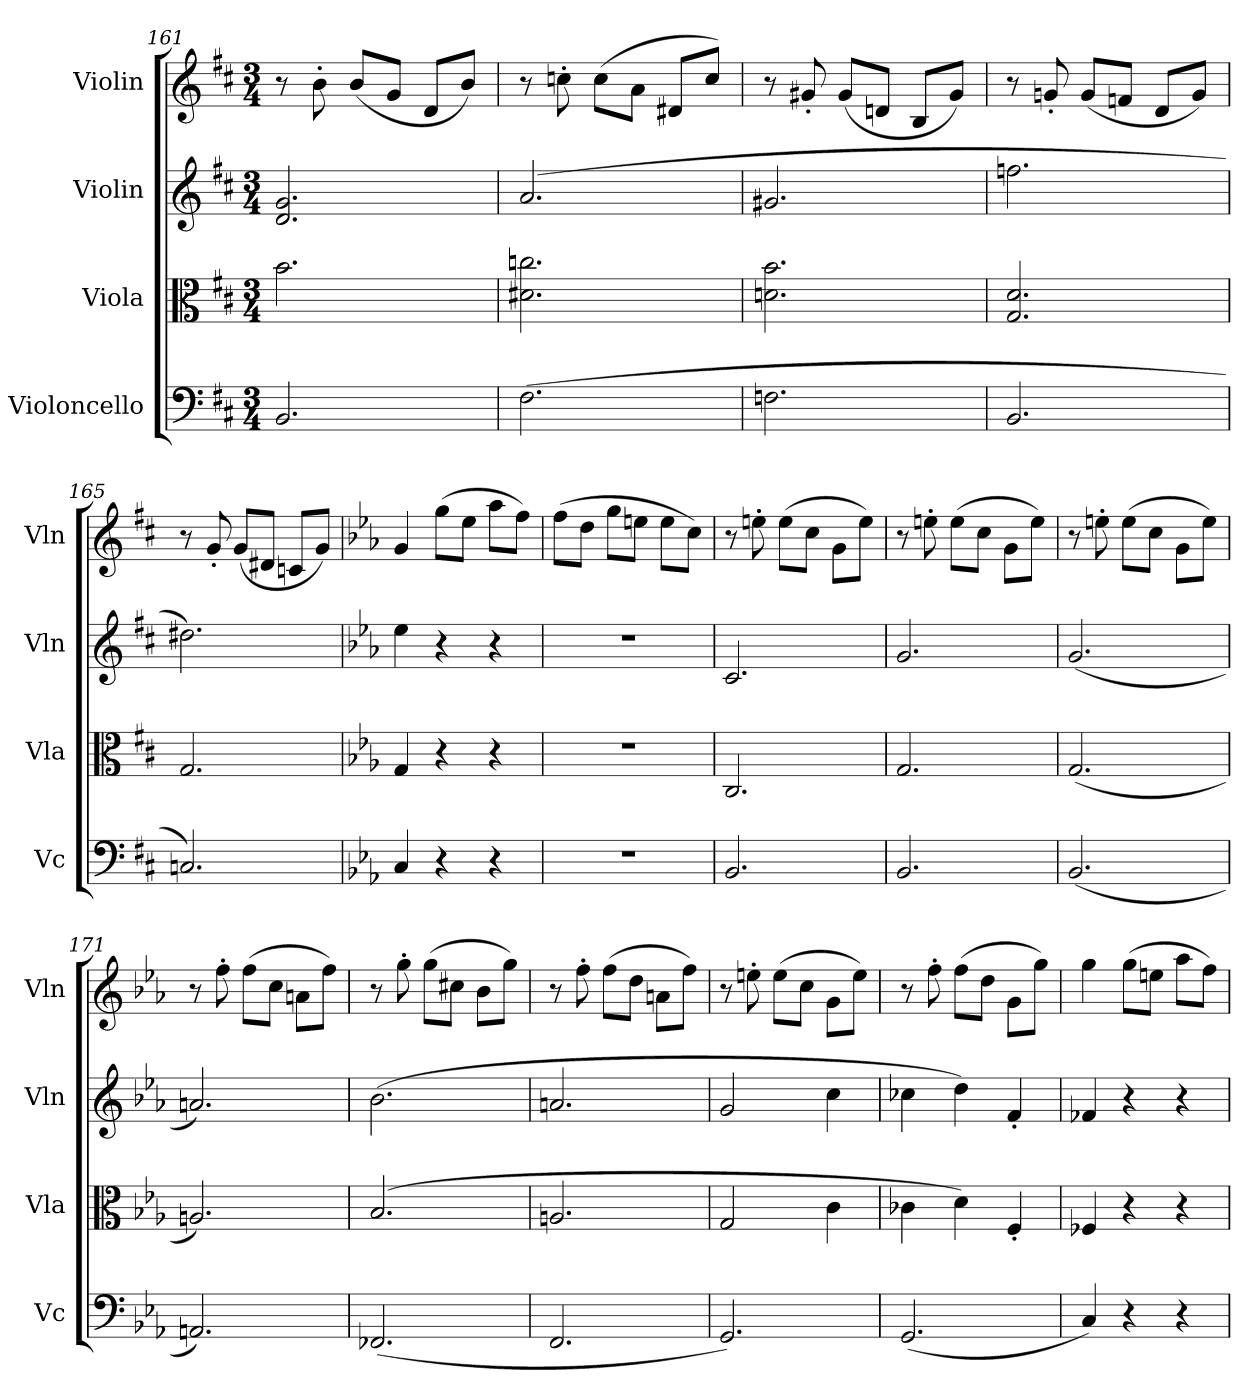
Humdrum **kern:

**kern	**kern	**kern	**kern
*part4	*part3	*part2	*part1
*staff4	*staff3	*staff2	*staff1
*I"Violoncello	*I"Viola	*I"Violin	*I"Violin
*I'Vc	*I'Vla	*I'Vln	*I'Vln
*clefF4	*clefC3	*clefG2	*clefG2
*k[f#c#]	*k[f#c#]	*k[f#c#]	*k[f#c#]
*M3/4	*M3/4	*M3/4	*M3/4
=161	=161	=161	=161
2.BB/	2.b\	2.d/ 2.g/	8r
.	.	.	8b'\
.	.	.	(8b/L
.	.	.	8g/J
.	.	.	8d/L
.	.	.	8b/J)
=162	=162	=162	=162
(2.F#\	2.d#X\ 2.ccn\	(2.a/	8r
.	.	.	8ccn'\
.	.	.	(8cc\L
.	.	.	8a\J
.	.	.	8d#X/L
.	.	.	8cc/J)
=163	=163	=163	=163
2.Fn\	2.dn\ 2.b\	2.g#X/	8r
.	.	.	8g#X'/
.	.	.	(8g#/L
.	.	.	8dn/J
.	.	.	8B/L
.	.	.	8g#/J)
=164	=164	=164	=164
2.BB/	2.G/ 2.d/	2.ffn\	8r
.	.	.	8gn'/
.	.	.	(8g/L
.	.	.	8fn/J
.	.	.	8d/L
.	.	.	8g/J)
=165	=165	=165	=165
2.Cn/)	2.G/	2.dd#X\)	8r
.	.	.	8g'/
.	.	.	(8g/L
.	.	.	8d#X/J
.	.	.	8cn/L
.	.	.	8g/J)
=166	=166	=166	=166
*k[b-e-a-]	*k[b-e-a-]	*k[b-e-a-]	*k[b-e-a-]
4C/	4G/	4ee-\	4g/
4r	4r	4r	(8gg\L
.	.	.	8ee-\J
4r	4r	4r	8aa-\L
.	.	.	8ff\J)
=167	=167	=167	=167
2.r	2.r	2.r	(8ff\L
.	.	.	8dd\J
.	.	.	8gg\L
.	.	.	8een\J
.	.	.	8ee\L
.	.	.	8cc\J)
=168	=168	=168	=168
2.BB-/	2.C/	2.c/	8r
.	.	.	8een'\
.	.	.	(8ee\L
.	.	.	8cc\J
.	.	.	8g\L
.	.	.	8ee\J)
=169	=169	=169	=169
2.BB-/	2.G/	2.g/	8r
.	.	.	8een'\
.	.	.	(8ee\L
.	.	.	8cc\J
.	.	.	8g\L
.	.	.	8ee\J)
=170	=170	=170	=170
(2.BB-/	(2.G/	(2.g/	8r
.	.	.	8een'\
.	.	.	(8ee\L
.	.	.	8cc\J
.	.	.	8g\L
.	.	.	8ee\J)
=171	=171	=171	=171
2.AAn/)	2.An/)	2.an/)	8r
.	.	.	8ff'\
.	.	.	(8ff\L
.	.	.	8cc\J
.	.	.	8an\L
.	.	.	8ff\J)
=172	=172	=172	=172
(2.FF-X/	(2.B-/	(2.b-\	8r
.	.	.	8gg'\
.	.	.	(8gg\L
.	.	.	8cc#X\J
.	.	.	8b-\L
.	.	.	8gg\J)
=173	=173	=173	=173
2.FF/	2.An/	2.an/	8r
.	.	.	8ff'\
.	.	.	(8ff\L
.	.	.	8dd\J
.	.	.	8an\L
.	.	.	8ff\J)
=174	=174	=174	=174
2.GG/)	2G/	2g/	8r
.	.	.	8een'\
.	.	.	(8ee\L
.	.	.	8cc\J
.	4c\	4cc\	8g\L
.	.	.	8ee\J)
=175	=175	=175	=175
(2.GG/	4c-X\	4cc-X\	8r
.	.	.	8ff'\
.	4d\)	4dd\)	(8ff\L
.	.	.	8dd\J
.	4F'/	4f'/	8g\L
.	.	.	8gg\J)
=176	=176	=176	=176
4C/)	4F-X/	4f-X/	4gg\
4r	4r	4r	(8gg\L
.	.	.	8een\J
4r	4r	4r	8aa-\L
.	.	.	8ff\J)
=	=	=	=
*-	*-	*-	*-
